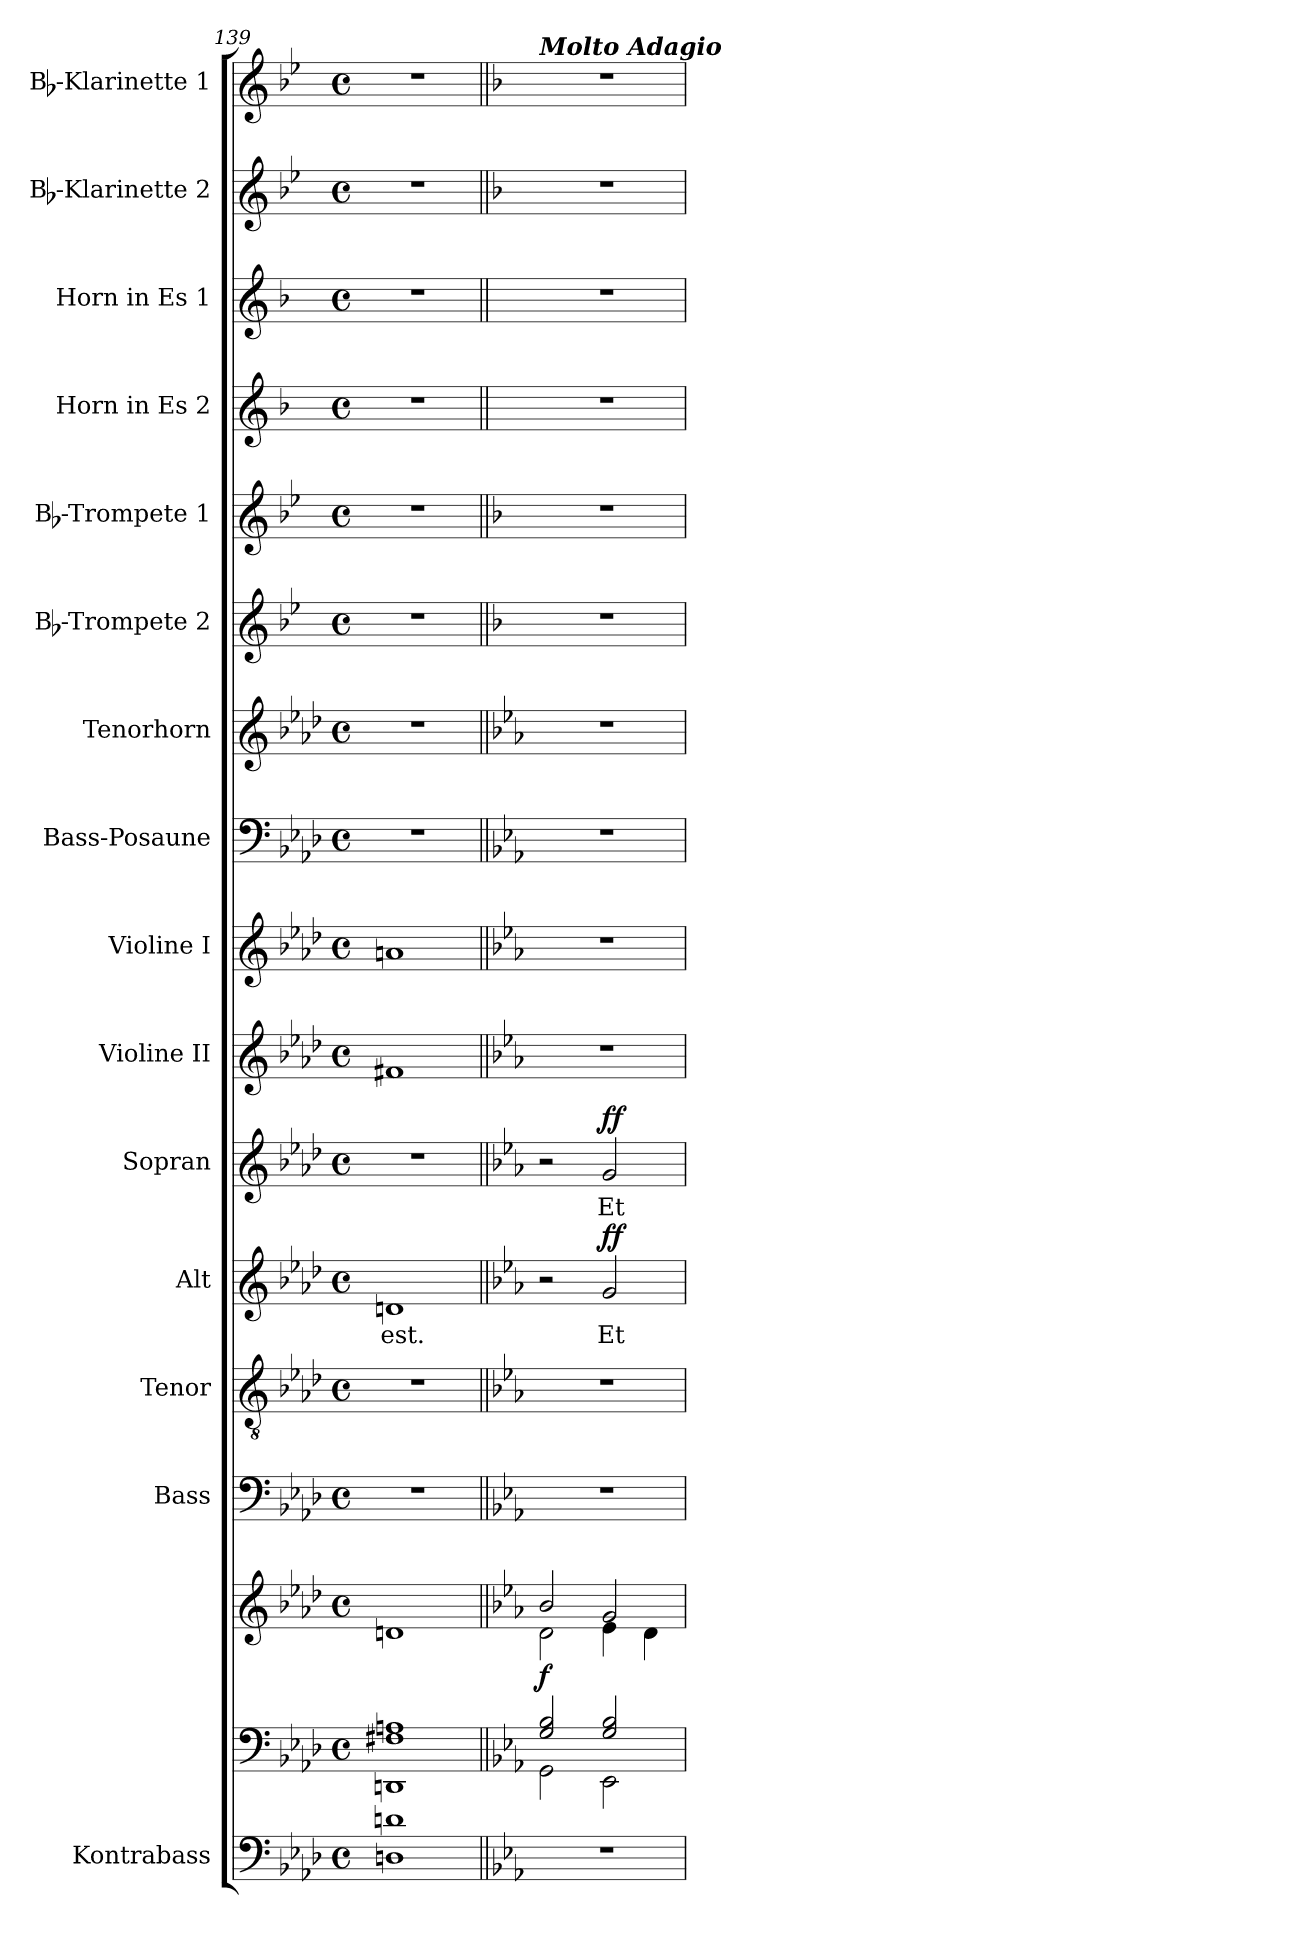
**kern	**kern	**kern	**dynam	**kern	**kern	**kern	**text	**dynam	**kern	**text	**dynam	**kern	**kern	**kern	**kern	**kern	**kern	**kern	**kern	**kern	**kern
*part16	*part15	*part15	*part15	*part14	*part13	*part12	*part12	*part12	*part11	*part11	*part11	*part10	*part9	*part8	*part7	*part6	*part5	*part4	*part3	*part2	*part1
*staff17	*staff16	*staff15	*staff15/16	*staff14	*staff13	*staff12	*staff12	*staff12	*staff11	*staff11	*staff11	*staff10	*staff9	*staff8	*staff7	*staff6	*staff5	*staff4	*staff3	*staff2	*staff1
*I"Kontrabass	*	*	*	*I"Bass	*I"Tenor	*I"Alt	*	*	*I"Sopran	*	*	*I"Violine II	*I"Violine I	*I"Bass-Posaune	*I"Tenorhorn	*I"Bb-Trompete 2	*I"Bb-Trompete 1	*I"Horn in Es 2	*I"Horn in Es 1	*I"Bb-Klarinette 2	*I"Bb-Klarinette 1
*I'Kb.	*	*	*	*I'B.	*I'T.	*I'A.	*	*	*I'S.	*	*	*I'Vl. II	*I'Vl. I	*I'B. Pos.	*I'T. Hrn.	*I'Bb Trp. 2	*I'Bb Trp. 1	*	*	*I'Bb Kl. 2	*I'Bb Kl. 1
*clefF4	*clefF4	*clefG2	*	*clefF4	*clefGv2	*clefG2	*	*	*clefG2	*	*	*clefG2	*clefG2	*clefF4	*clefG2	*clefG2	*clefG2	*clefG2	*clefG2	*clefG2	*clefG2
*ITrd7c12	*	*	*	*	*	*	*	*	*	*	*	*	*	*	*ITrd8c14	*ITrd1c2	*ITrd1c2	*ITrd5c9	*ITrd5c9	*ITrd1c2	*ITrd1c2
*k[b-e-a-d-]	*k[b-e-a-d-]	*k[b-e-a-d-]	*	*k[b-e-a-d-]	*k[b-e-a-d-]	*k[b-e-a-d-]	*	*	*k[b-e-a-d-]	*	*	*k[b-e-a-d-]	*k[b-e-a-d-]	*k[b-e-a-d-]	*k[b-e-a-d-]	*k[b-e-a-d-]	*k[b-e-a-d-]	*k[b-e-a-d-]	*k[b-e-a-d-]	*k[b-e-a-d-]	*k[b-e-a-d-]
*A-:	*A-:	*A-:	*	*A-:	*A-:	*A-:	*	*	*A-:	*	*	*A-:	*A-:	*A-:	*A-:	*A-:	*A-:	*A-:	*A-:	*A-:	*A-:
*M4/4	*M4/4	*M4/4	*	*M4/4	*M4/4	*M4/4	*	*	*M4/4	*	*	*M4/4	*M4/4	*M4/4	*M4/4	*M4/4	*M4/4	*M4/4	*M4/4	*M4/4	*M4/4
*met(c)	*met(c)	*met(c)	*	*met(c)	*met(c)	*met(c)	*	*	*met(c)	*	*	*met(c)	*met(c)	*met(c)	*met(c)	*met(c)	*met(c)	*met(c)	*met(c)	*met(c)	*met(c)
=139	=139	=139	=139	=139	=139	=139	=139	=139	=139	=139	=139	=139	=139	=139	=139	=139	=139	=139	=139	=139	=139
*^	*^	*	*	*	*	*	*	*	*	*	*	*	*	*	*	*	*	*	*	*	*
!	!	!	!	!	!	!	!	!	!LO:LY:b	!	!	!	!	!	!	!	!	!	!	!	!	!	!
1Dn	1DDn	1F#X 1An	1DDn	1dn	.	1r	1r	1dn	est.	.	1r	.	.	1f#X	1an	1r	1r	1r	1r	1r	1r	1r	1r
*v	*v	*	*	*	*	*	*	*	*	*	*	*	*	*	*	*	*	*	*	*	*	*	*
=140||	=140||	=140||	=140||	=140||	=140||	=140||	=140||	=140||	=140||	=140||	=140||	=140||	=140||	=140||	=140||	=140||	=140||	=140||	=140||	=140||	=140||	=140||
*k[b-e-a-]	*k[b-e-a-]	*	*k[b-e-a-]	*	*k[b-e-a-]	*k[b-e-a-]	*k[b-e-a-]	*	*	*k[b-e-a-]	*	*	*k[b-e-a-]	*k[b-e-a-]	*k[b-e-a-]	*k[b-e-a-]	*k[b-e-a-]	*k[b-e-a-]	*k[b-e-a-]	*k[b-e-a-]	*k[b-e-a-]	*k[b-e-a-]
*E-:	*E-:	*	*E-:	*	*E-:	*E-:	*E-:	*	*	*E-:	*	*	*E-:	*E-:	*E-:	*E-:	*E-:	*E-:	*E-:	*E-:	*E-:	*E-:
*^	*	*	*^	*	*	*	*	*	*	*	*	*	*	*	*	*	*	*	*	*	*	*
!	!	!	!	!	!	!	!	!	!	!	!	!	!	!	!	!	!	!	!	!	!	!	!	!LO:TX:a:Bi:t=Molto Adagio
!	!	!	!	!	!	!LO:DY:b	!	!	!	!	!	!	!	!	!	!	!	!	!	!	!	!	!	!
*v	*v	*	*	*	*	*	*	*	*	*	*	*	*	*	*	*	*	*	*	*	*	*	*	*
1r	2G/ 2B-/	2GG\	2b-/	2d\	f	1r	1r	2r	.	.	2r	.	.	1r	1r	1r	1r	1r	1r	1r	1r	1r	1r
!	!	!	!	!	!	!	!	!	!LO:LY:b	!LO:DY:a	!	!LO:LY:b	!LO:DY:a	!	!	!	!	!	!	!	!	!	!
.	2G/ 2B-/	2EE-\	2g/	4e-\	.	.	.	2g/	Et	ff	2g/	Et	ff	.	.	.	.	.	.	.	.	.	.
.	.	.	.	4d\	.	.	.	.	.	.	.	.	.	.	.	.	.	.	.	.	.	.	.
*	*v	*v	*	*	*	*	*	*	*	*	*	*	*	*	*	*	*	*	*	*	*	*	*
*	*	*v	*v	*	*	*	*	*	*	*	*	*	*	*	*	*	*	*	*	*	*	*
=	=	=	=	=	=	=	=	=	=	=	=	=	=	=	=	=	=	=	=	=	=
*-	*-	*-	*-	*-	*-	*-	*-	*-	*-	*-	*-	*-	*-	*-	*-	*-	*-	*-	*-	*-	*-
